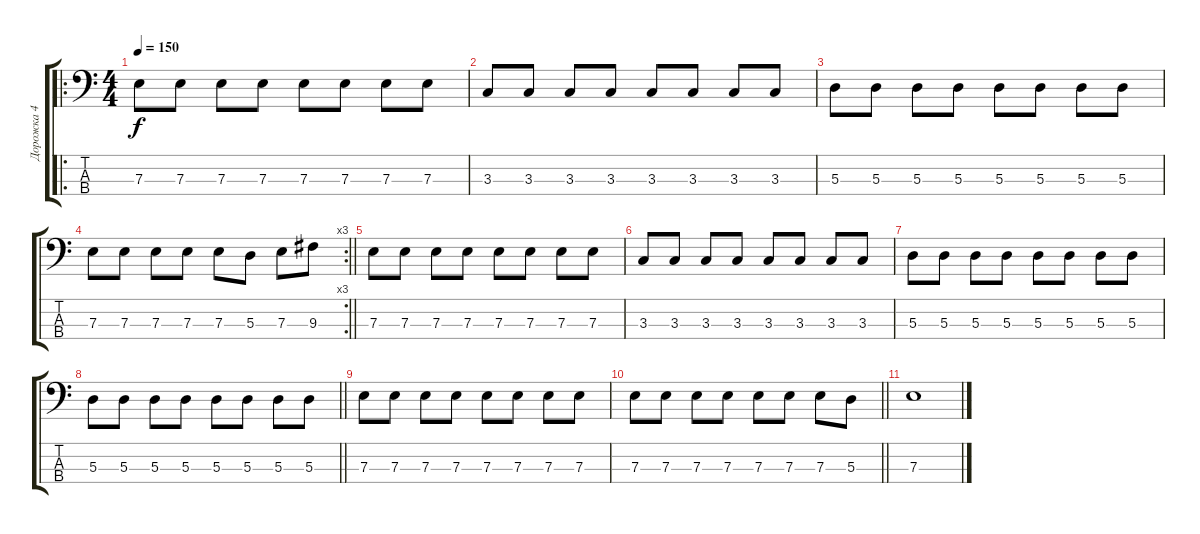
\track ("Дорожка 4" "Дорожка 4") {instrument electricbassfinger}
\staff {score tabs}
\tuning (G2 D2 A1 E1) {hide}
\ro
\ts (4 4)
\tempo 150
\clef f4
\ks c
7.3.8{dy f} 7.3.8 7.3.8 7.3.8 7.3.8 7.3.8 7.3.8 7.3.8 |
3.3.8 3.3.8 3.3.8 3.3.8 3.3.8 3.3.8 3.3.8 3.3.8 |
5.3.8 5.3.8 5.3.8 5.3.8 5.3.8 5.3.8 5.3.8 5.3.8 |
\rc 3
\barLineRight lightlight
7.3.8 7.3.8 7.3.8 7.3.8 7.3.8 5.3.8 7.3.8 9.3.8 |
7.3.8 7.3.8 7.3.8 7.3.8 7.3.8 7.3.8 7.3.8 7.3.8 |
3.3.8 3.3.8 3.3.8 3.3.8 3.3.8 3.3.8 3.3.8 3.3.8 |
5.3.8 5.3.8 5.3.8 5.3.8 5.3.8 5.3.8 5.3.8 5.3.8 |
\barLineRight lightlight
5.3.8 5.3.8 5.3.8 5.3.8 5.3.8 5.3.8 5.3.8 5.3.8 |
7.3.8 7.3.8 7.3.8 7.3.8 7.3.8 7.3.8 7.3.8 7.3.8 |
\barLineRight lightlight
7.3.8 7.3.8 7.3.8 7.3.8 7.3.8 7.3.8 7.3.8 5.3.8 |
7.3.1
